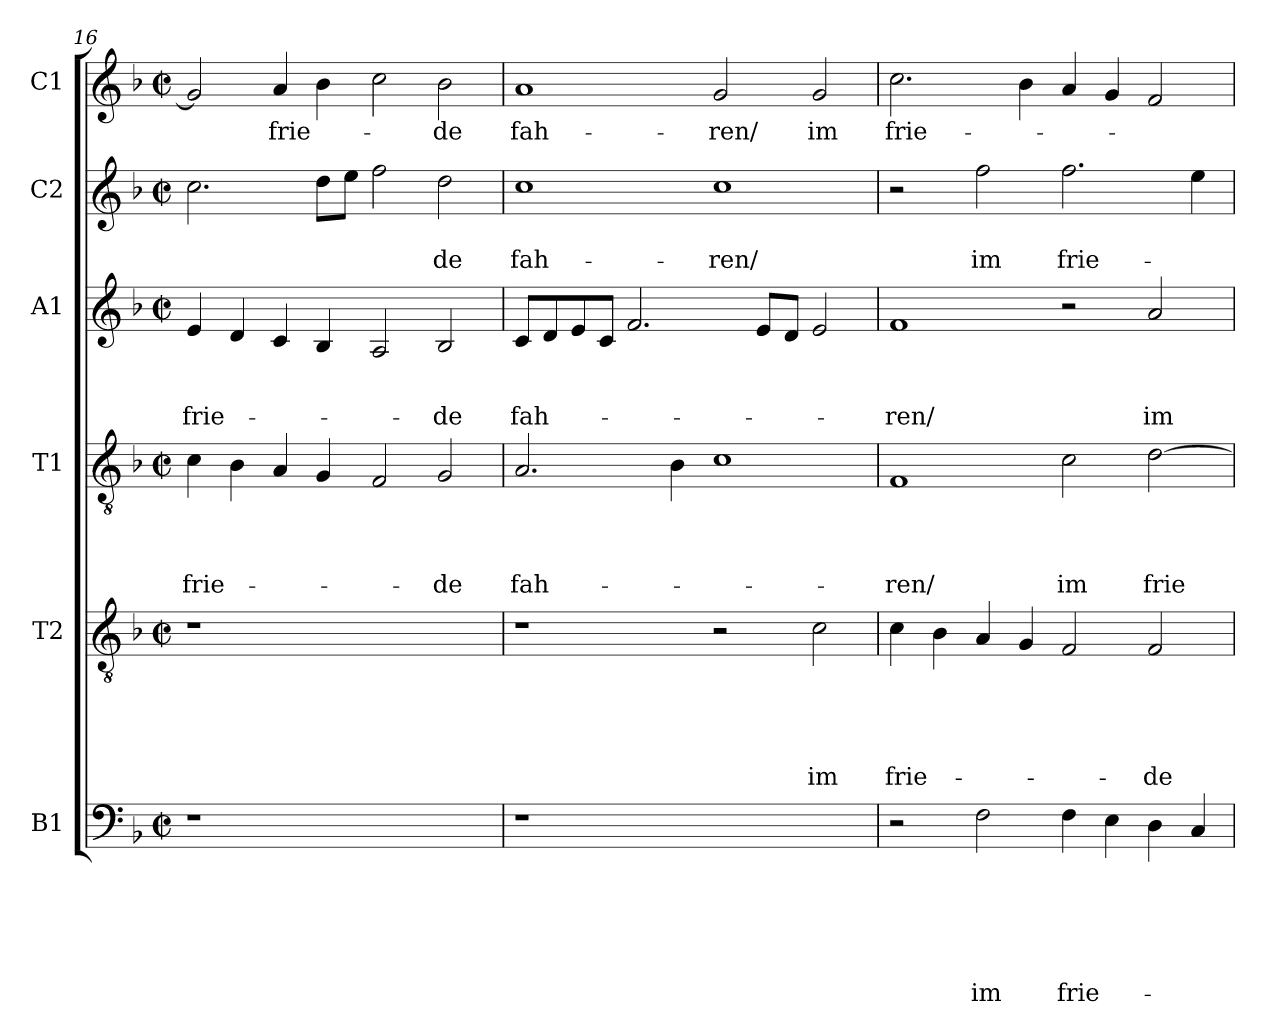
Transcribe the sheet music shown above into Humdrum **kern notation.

**kern	**text	**text	**text	**text	**text	**text	**kern	**text	**text	**text	**text	**text	**kern	**text	**text	**text	**text	**kern	**text	**text	**text	**kern	**text	**text	**kern	**text
*part6	*part6	*part6	*part6	*part6	*part6	*part6	*part5	*part5	*part5	*part5	*part5	*part5	*part4	*part4	*part4	*part4	*part4	*part3	*part3	*part3	*part3	*part2	*part2	*part2	*part1	*part1
*staff6	*staff6	*staff6	*staff6	*staff6	*staff6	*staff6	*staff5	*staff5	*staff5	*staff5	*staff5	*staff5	*staff4	*staff4	*staff4	*staff4	*staff4	*staff3	*staff3	*staff3	*staff3	*staff2	*staff2	*staff2	*staff1	*staff1
*I"B1	*	*	*	*	*	*	*I"T2	*	*	*	*	*	*I"T1	*	*	*	*	*I"A1	*	*	*	*I"C2	*	*	*I"C1	*
*clefF4	*	*	*	*	*	*	*clefGv2	*	*	*	*	*	*clefGv2	*	*	*	*	*clefG2	*	*	*	*clefG2	*	*	*clefG2	*
*k[b-]	*	*	*	*	*	*	*k[b-]	*	*	*	*	*	*k[b-]	*	*	*	*	*k[b-]	*	*	*	*k[b-]	*	*	*k[b-]	*
*F:	*	*	*	*	*	*	*F:	*	*	*	*	*	*F:	*	*	*	*	*F:	*	*	*	*F:	*	*	*F:	*
*M2/2	*	*	*	*	*	*	*M2/2	*	*	*	*	*	*M2/2	*	*	*	*	*M2/2	*	*	*	*M2/2	*	*	*M2/2	*
*met(c|)	*	*	*	*	*	*	*met(c|)	*	*	*	*	*	*met(c|)	*	*	*	*	*met(c|)	*	*	*	*met(c|)	*	*	*met(c|)	*
=16	=16	=16	=16	=16	=16	=16	=16	=16	=16	=16	=16	=16	=16	=16	=16	=16	=16	=16	=16	=16	=16	=16	=16	=16	=16	=16
!	!	!	!	!	!	!	!	!	!	!	!	!	!	!	!	!	!LO:LY:b	!	!	!	!LO:LY:b	!	!	!	!	!
1r	.	.	.	.	.	.	1r	.	.	.	.	.	4c\	.	.	.	frie-	4e/	.	.	frie-	2.cc\	.	.	2g/]	.
.	.	.	.	.	.	.	.	.	.	.	.	.	4B-\	.	.	.	.	4d/	.	.	.	.	.	.	.	.
!	!	!	!	!	!	!	!	!	!	!	!	!	!	!	!	!	!	!	!	!	!	!	!	!	!	!LO:LY:b
.	.	.	.	.	.	.	.	.	.	.	.	.	4A/	.	.	.	.	4c/	.	.	.	.	.	.	4a/	frie-
.	.	.	.	.	.	.	.	.	.	.	.	.	4G/	.	.	.	.	4B-/	.	.	.	8dd\L	.	.	4b-\	.
.	.	.	.	.	.	.	.	.	.	.	.	.	.	.	.	.	.	.	.	.	.	8ee\J	.	.	.	.
1ryy	.	.	.	.	.	.	1ryy	.	.	.	.	.	2F/	.	.	.	.	2A/	.	.	.	2ff\	.	.	2cc\	.
!	!	!	!	!	!	!	!	!	!	!	!	!	!	!	!	!	!LO:LY:b	!	!	!	!LO:LY:b	!	!	!LO:LY:b	!	!LO:LY:b
.	.	.	.	.	.	.	.	.	.	.	.	.	2G/	.	.	.	-de	2B-/	.	.	-de	2dd\	.	-de	2b-\	-de
!!LO:LB:g=z
=17	=17	=17	=17	=17	=17	=17	=17	=17	=17	=17	=17	=17	=17	=17	=17	=17	=17	=17	=17	=17	=17	=17	=17	=17	=17	=17
!	!	!	!	!	!	!	!	!	!	!	!	!	!	!	!	!	!LO:LY:b	!	!	!	!LO:LY:b	!	!	!LO:LY:b	!	!LO:LY:b
1r	.	.	.	.	.	.	1r	.	.	.	.	.	2.A/	.	.	.	fah-	8c/L	.	.	fah-	1cc	.	fah-	1a	fah-
.	.	.	.	.	.	.	.	.	.	.	.	.	.	.	.	.	.	8d/	.	.	.	.	.	.	.	.
.	.	.	.	.	.	.	.	.	.	.	.	.	.	.	.	.	.	8e/	.	.	.	.	.	.	.	.
.	.	.	.	.	.	.	.	.	.	.	.	.	.	.	.	.	.	8c/J	.	.	.	.	.	.	.	.
.	.	.	.	.	.	.	.	.	.	.	.	.	.	.	.	.	.	2.f/	.	.	.	.	.	.	.	.
.	.	.	.	.	.	.	.	.	.	.	.	.	4B-\	.	.	.	.	.	.	.	.	.	.	.	.	.
!	!	!	!	!	!	!	!	!	!	!	!	!	!	!	!	!	!	!	!	!	!	!	!	!LO:LY:b	!	!LO:LY:b
1ryy	.	.	.	.	.	.	2r	.	.	.	.	.	1c	.	.	.	.	.	.	.	.	1cc	.	-ren/	2g/	-ren/
.	.	.	.	.	.	.	.	.	.	.	.	.	.	.	.	.	.	8e/L	.	.	.	.	.	.	.	.
.	.	.	.	.	.	.	.	.	.	.	.	.	.	.	.	.	.	8d/J	.	.	.	.	.	.	.	.
!	!	!	!	!	!	!	!	!	!	!	!	!LO:LY:b	!	!	!	!	!	!	!	!	!	!	!	!	!	!LO:LY:b
.	.	.	.	.	.	.	2c\	.	.	.	.	im	.	.	.	.	.	2e/	.	.	.	.	.	.	2g/	im
=18	=18	=18	=18	=18	=18	=18	=18	=18	=18	=18	=18	=18	=18	=18	=18	=18	=18	=18	=18	=18	=18	=18	=18	=18	=18	=18
!	!	!	!	!	!	!	!	!	!	!	!	!LO:LY:b	!	!	!	!	!LO:LY:b	!	!	!	!LO:LY:b	!	!	!	!	!LO:LY:b
2r	.	.	.	.	.	.	4c\	.	.	.	.	frie-	1F	.	.	.	-ren/	1f	.	.	-ren/	2r	.	.	2.cc\	frie-
.	.	.	.	.	.	.	4B-\	.	.	.	.	.	.	.	.	.	.	.	.	.	.	.	.	.	.	.
!	!	!	!	!	!	!LO:LY:b	!	!	!	!	!	!	!	!	!	!	!	!	!	!	!	!	!	!LO:LY:b	!	!
2F\	.	.	.	.	.	im	4A/	.	.	.	.	.	.	.	.	.	.	.	.	.	.	2ff\	.	im	.	.
.	.	.	.	.	.	.	4G/	.	.	.	.	.	.	.	.	.	.	.	.	.	.	.	.	.	4b-\	.
!	!	!	!	!	!	!LO:LY:b	!	!	!	!	!	!	!	!	!	!	!LO:LY:b	!	!	!	!	!	!	!LO:LY:b	!	!
4F\	.	.	.	.	.	frie-	2F/	.	.	.	.	.	2c\	.	.	.	im	2r	.	.	.	2.ff\	.	frie-	4a/	.
4E\	.	.	.	.	.	.	.	.	.	.	.	.	.	.	.	.	.	.	.	.	.	.	.	.	4g/	.
!	!	!	!	!	!	!	!	!	!	!	!	!LO:LY:b	!	!	!	!	!LO:LY:b	!	!	!	!LO:LY:b	!	!	!	!	!
4D\	.	.	.	.	.	.	2F/	.	.	.	.	-de	[2d\	.	.	.	frie-	2a/	.	.	im	.	.	.	2f/	.
4C/	.	.	.	.	.	.	.	.	.	.	.	.	.	.	.	.	.	.	.	.	.	4ee\	.	.	.	.
=	=	=	=	=	=	=	=	=	=	=	=	=	=	=	=	=	=	=	=	=	=	=	=	=	=	=
*-	*-	*-	*-	*-	*-	*-	*-	*-	*-	*-	*-	*-	*-	*-	*-	*-	*-	*-	*-	*-	*-	*-	*-	*-	*-	*-
